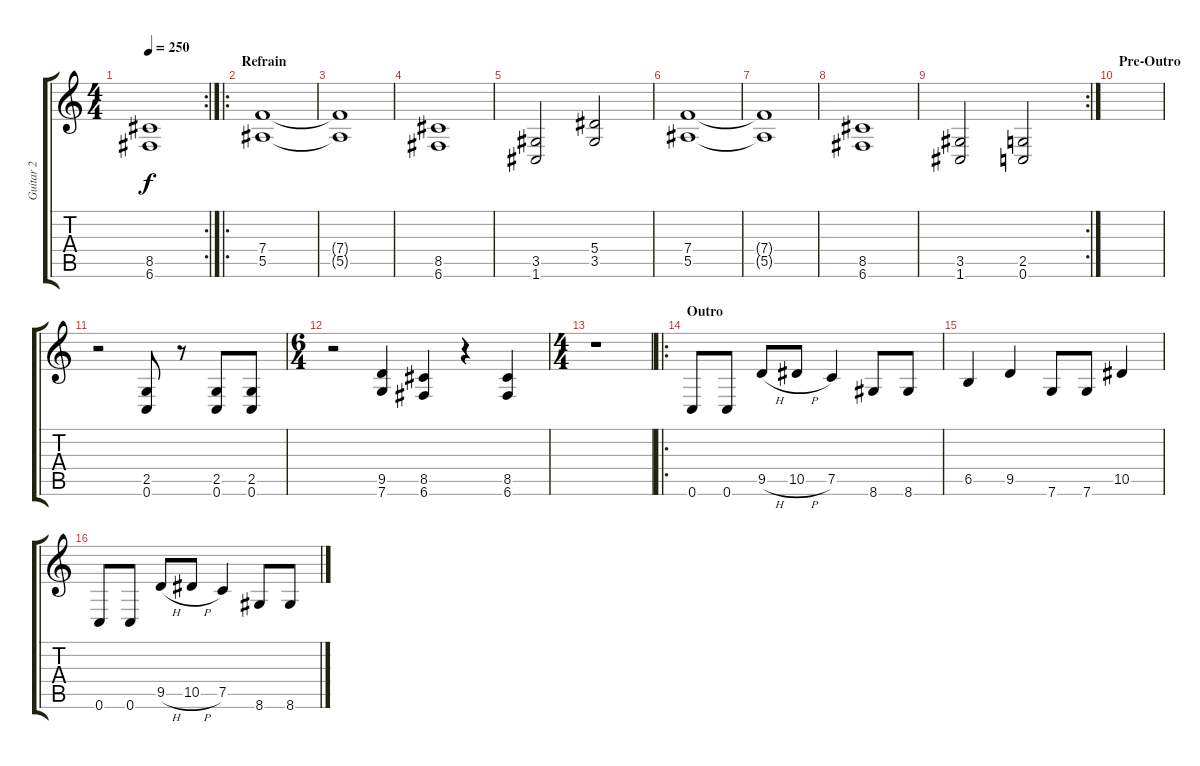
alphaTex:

\track ("Guitar 2" "Guitar 2") {instrument distortionguitar}
\staff {score tabs}
\tuning (C4 G3 Eb3 Bb2 F2 C2) {hide}
\rc 2
\ts (4 4)
\tempo 250
\clef g2
\ks c
(8.5{t} 6.6{t}).1{dy f} |
\ro
\section ("" "Refrain")
(7.4 5.5).1 |
(7.4{t} 5.5{t}).1 |
(8.5 6.6).1 |
(3.5 1.6).2 (5.4 3.5).2 |
(7.4 5.5).1 |
(7.4{t} 5.5{t}).1 |
(8.5 6.6).1 |
\rc 2
(3.5 1.6).2 (2.5 0.6).2 |
\section ("" "Pre-Outro")
|
r.2 (2.5 0.6).8 r.8 (2.5 0.6).8 (2.5 0.6).8 |
\ts (6 4)
r.2 (9.5 7.6).4 (8.5 6.6).4 r.4 (8.5 6.6).4 |
\ts (4 4)
r.1 |
\ro
\section ("" "Outro")
0.6.8 0.6.8 9.5{h}.8 10.5{h}.8 7.5.4 8.6.8 8.6.8 |
6.5.4 9.5.4 7.6.8 7.6.8 10.5.4 |
0.6.8 0.6.8 9.5{h}.8 10.5{h}.8 7.5.4 8.6.8 8.6.8
